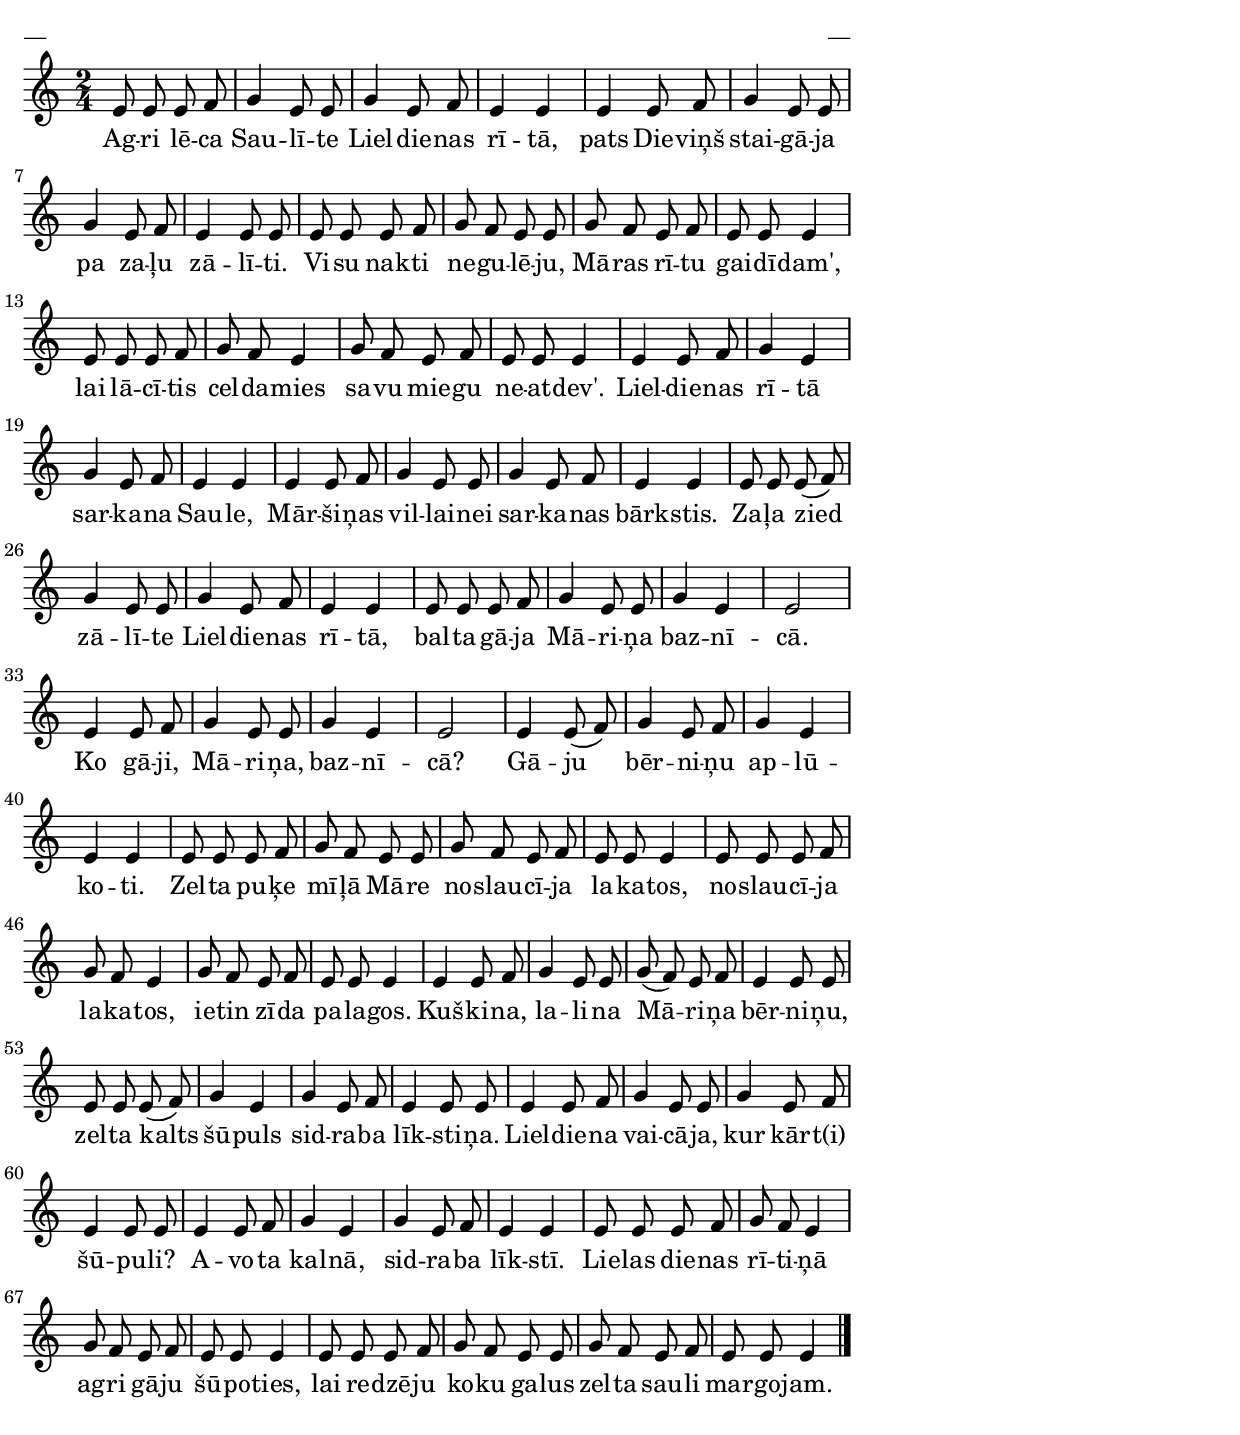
\version "2.13.16"
%\header {
%    title = "Agri lēca saulīte Lieldienas rītā",AA lapas, Liela diena
%}
\paper {
line-width = 14\cm
left-margin = 0.4\cm
between-system-padding = 0.1\cm
between-system-space = 0.1\cm
}
\layout {
indent = #0
ragged-last = ##f
}

voiceA = \relative c' {
\clef "treble"
\key c \major
\time 2/4
e8 e e f |g4 e8 e |g4 e8 f |e4 e |
e4 e8 f |g4 e8 e |g4 e8 f |e4 e8 e |
e8 e e f |g8 f e e |g8 f e f |e8 e e4 |
e8 e e f |g8 f e4 |g8 f e f |e8 e e4 |
e4 e8 f |g4 e |g4 e8 f |e4 e |
e4 e8 f |g4 e8 e |g4 e8 f |e4 e |
e8 e e( f) |g4 e8 e |g4 e8 f |e4 e |
e8 e e f |g4 e8 e |g4 e |e2 |
e4 e8 f |g4 e8 e |g4 e |e2 |
e4 e8( f) |g4 e8 f |g4 e4 |e4 e |
e8 e e f |g8 f e e |g8 f e f |e8 e e4 |
e8 e e f |g8 f e4 |g8 f e f |e8 e e4 |
e4 e8 f |g4 e8 e |g8( f) e f |e4 e8 e |
e8 e e( f) |g4 e |g4 e8 f |e4 e8 e |
e4 e8 f |g4 e8 e |g4 e8 f |e4 e8 e |
e4 e8 f |g4 e |g4 e8 f |e4 e |
% e4 e8 f |g4 e |g4 e8 f |e4 e |
e8 e e f |g8 f e4 |g8 f e f |e8 e e4 |
e8 e e f |g8 f e e |g8 f e f |e8 e e4 |
\bar "|."
} 

lyricA = \lyricmode {
Ag -- ri lē -- ca Sau -- lī -- te Liel -- die -- nas rī -- tā,
pats Die -- viņš stai -- gā -- ja pa za -- ļu zā -- lī -- ti.
Vi -- su nak -- ti ne -- gu -- lē -- ju, Mā -- ras rī -- tu gai -- dī -- dam', 
lai lā -- cī -- tis cel -- da -- mies sa -- vu mie -- gu ne -- at -- dev'.
Liel -- die -- nas rī -- tā sar -- ka -- na Sau -- le,
Mār -- ši -- ņas vil -- lai -- nei sar -- ka -- nas bārk -- stis.
Za -- ļa zied zā -- lī -- te Liel -- die -- nas rī -- tā, 
bal -- ta gā -- ja Mā -- ri -- ņa baz -- nī -- cā.
Ko gā -- ji, Mā -- ri -- ņa, baz -- nī -- cā? 
Gā -- ju bēr -- ni -- ņu ap -- lū -- ko -- ti.
Zel -- ta pu -- ķe mī -- ļā Mā -- re no -- slau -- cī -- ja la -- ka -- tos,
no -- slau -- cī -- ja la -- ka -- tos, ie -- tin zī -- da pa -- la -- gos.
Kuš -- ki -- na, la -- li -- na Mā -- ri -- ņa bēr -- ni -- ņu,
zel -- ta kalts šū -- puls sid -- ra -- ba līk -- sti -- ņa.
Liel -- die -- na vai -- cā -- ja, kur kār -- t(i) šū -- pu -- li?
A -- vo -- ta kal -- nā, sid -- ra -- ba līk -- stī.
Lie -- las die -- nas rī -- ti -- ņā ag -- ri gā -- ju šū -- po -- ties,
lai re -- dzē -- ju ko -- ku ga -- lus zel -- ta sau -- li mar -- go -- jam.
} 

fullScore = <<
\new Staff {
<<
\new Voice = "voiceA" { \oneVoice \autoBeamOff \voiceA }
\lyricsto "voiceA" \new Lyrics \lyricA
>>
}
>>

\score {
\fullScore
\header { piece = "__" opus = "__" }
}
\markup { \with-color #(x11-color 'white) \sans \smaller "__" }
\score {
\unfoldRepeats
\fullScore
\midi {
\context { \Staff \remove "Staff_performer" }
\context { \Voice \consists "Staff_performer" }
}
}


